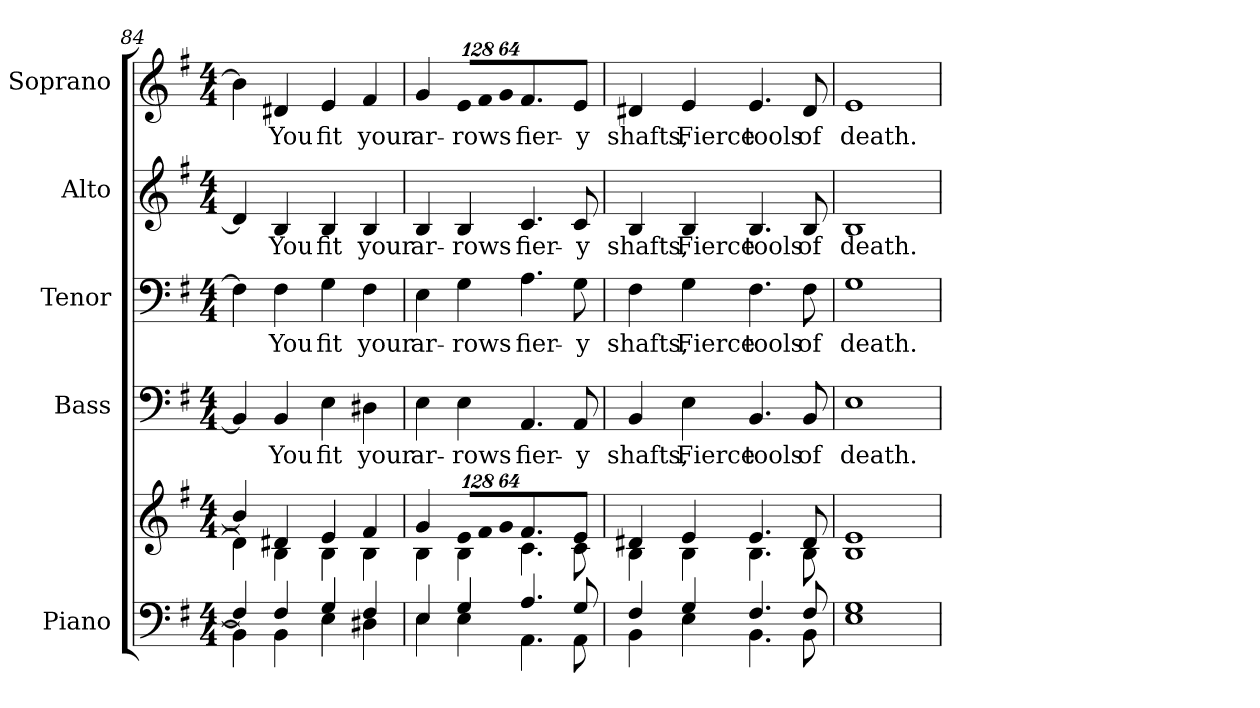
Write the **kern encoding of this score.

**kern	**kern	**kern	**text	**kern	**text	**kern	**text	**kern	**text
*part5	*part5	*part4	*part4	*part3	*part3	*part2	*part2	*part1	*part1
*staff6	*staff5	*staff4	*staff4	*staff3	*staff3	*staff2	*staff2	*staff1	*staff1
*I"Piano	*	*I"Bass	*	*I"Tenor	*	*I"Alto	*	*I"Soprano	*
*I'Pno.	*	*I'B.	*	*I'T.	*	*I'A.	*	*I'S.	*
!!LO:PB:g=z
*clefF4	*clefG2	*clefF4	*	*clefF4	*	*clefG2	*	*clefG2	*
*k[f#]	*k[f#]	*k[f#]	*	*k[f#]	*	*k[f#]	*	*k[f#]	*
*G:	*G:	*G:	*	*G:	*	*G:	*	*G:	*
*M4/4	*M4/4	*M4/4	*	*M4/4	*	*M4/4	*	*M4/4	*
=84	=84	=84	=84	=84	=84	=84	=84	=84	=84
*^	*^	*	*	*	*	*	*	*	*
4F#i/]	4BBi\]	4bi/]	4di\]	4BBi/]	.	4F#i\]	.	4di/]	.	4bi\]	.
!	!	!	!	!	!LO:LY:b:color=#000000	!	!	!	!	!	!
!	!	!	!	!	!	!	!LO:LY:b:color=#000000	!	!	!	!
!	!	!	!	!	!	!	!	!	!LO:LY:b:color=#000000	!	!
!	!	!	!	!	!	!	!	!	!	!	!LO:LY:b:color=#000000
4F#i/	4BBi\	4d#Xi/	4Bi\	4BBi/	You	4F#i\	You	4Bi/	You	4d#Xi/	You
!	!	!	!	!	!LO:LY:b:color=#000000	!	!	!	!	!	!
!	!	!	!	!	!	!	!LO:LY:b:color=#000000	!	!	!	!
!	!	!	!	!	!	!	!	!	!LO:LY:b:color=#000000	!	!
!	!	!	!	!	!	!	!	!	!	!	!LO:LY:b:color=#000000
4Gi/	4Ei\	4ei/	4Bi\	4Ei\	fit	4Gi\	fit	4Bi/	fit	4ei/	fit
!	!	!	!	!	!LO:LY:b:color=#000000	!	!	!	!	!	!
!	!	!	!	!	!	!	!LO:LY:b:color=#000000	!	!	!	!
!	!	!	!	!	!	!	!	!	!LO:LY:b:color=#000000	!	!
!	!	!	!	!	!	!	!	!	!	!	!LO:LY:b:color=#000000
4F#i/	4D#Xi\	4f#i/	4Bi\	4D#Xi\	your	4F#i\	your	4Bi/	your	4f#i/	your
=85	=85	=85	=85	=85	=85	=85	=85	=85	=85	=85	=85
!	!	!	!	!	!LO:LY:b:color=#000000	!	!	!	!	!	!
!	!	!	!	!	!	!	!LO:LY:b:color=#000000	!	!	!	!
!	!	!	!	!	!	!	!	!	!LO:LY:b:color=#000000	!	!
!	!	!	!	!	!	!	!	!	!	!	!LO:LY:b:color=#000000
4Ei/	4Ei\	4gi/	4Bi\	4Ei\	ar-	4Ei\	ar-	4Bi/	ar-	4gi/	ar-
*	*	*Xbrackettup	*	*	*	*	*	*	*	*	*
!	!	!LO:N:vis=8	!	!	!	!	!	!	!	!	!
!	!	!	!	!	!LO:LY:b:color=#000000	!	!	!	!	!	!
!	!	!	!	!	!	!	!LO:LY:b:color=#000000	!	!	!	!
!	!	!	!	!	!	!	!	!	!LO:LY:b:color=#000000	!	!
*	*	*	*	*	*	*	*	*	*	*Xbrackettup	*
!	!	!	!	!	!	!	!	!	!	!LO:N:vis=8	!
!	!	!	!	!	!	!	!	!	!	!	!LO:LY:b:color=#000000
4Gi/	4Ei\	1024%85ei/L	4Bi\	4Ei\	-rows	4Gi\	-rows	4Bi/	-rows	1024%85ei/L	-rows
!	!	!LO:N:vis=8	!	!	!	!	!	!	!	!LO:N:vis=8	!
.	.	1024%85f#i/	.	.	.	.	.	.	.	1024%85f#i/	.
!	!	!LO:N:vis=8	!	!	!	!	!	!	!	!LO:N:vis=8	!
.	.	512%43gi/J	.	.	.	.	.	.	.	512%43gi/J	.
!	!	!	!	!	!LO:LY:b:color=#000000	!	!	!	!	!	!
!	!	!	!	!	!	!	!LO:LY:b:color=#000000	!	!	!	!
!	!	!	!	!	!	!	!	!	!LO:LY:b:color=#000000	!	!
!	!	!	!	!	!	!	!	!	!	!	!LO:LY:b:color=#000000
4.Ai/	4.AAi\	4.f#i/	4.ci\	4.AAi/	fier-	4.Ai\	fier-	4.ci/	fier-	4.f#i/	fier-
!	!	!	!	!	!LO:LY:b:color=#000000	!	!	!	!	!	!
!	!	!	!	!	!	!	!LO:LY:b:color=#000000	!	!	!	!
!	!	!	!	!	!	!	!	!	!LO:LY:b:color=#000000	!	!
!	!	!	!	!	!	!	!	!	!	!	!LO:LY:b:color=#000000
8Gi/	8AAi\	8ei/	8ci\	8AAi/	-y	8Gi\	-y	8ci/	-y	8ei/	-y
!!LO:PB:g=z
=86	=86	=86	=86	=86	=86	=86	=86	=86	=86	=86	=86
!	!	!	!	!	!LO:LY:b:color=#000000	!	!	!	!	!	!
!	!	!	!	!	!	!	!LO:LY:b:color=#000000	!	!	!	!
!	!	!	!	!	!	!	!	!	!LO:LY:b:color=#000000	!	!
!	!	!	!	!	!	!	!	!	!	!	!LO:LY:b:color=#000000
4F#i/	4BBi\	4d#Xi/	4Bi\	4BBi/	shafts,	4F#i\	shafts,	4Bi/	shafts,	4d#Xi/	shafts,
!	!	!	!	!	!LO:LY:b:color=#000000	!	!	!	!	!	!
!	!	!	!	!	!	!	!LO:LY:b:color=#000000	!	!	!	!
!	!	!	!	!	!	!	!	!	!LO:LY:b:color=#000000	!	!
!	!	!	!	!	!	!	!	!	!	!	!LO:LY:b:color=#000000
4Gi/	4Ei\	4ei/	4Bi\	4Ei\	Fierce	4Gi\	Fierce	4Bi/	Fierce	4ei/	Fierce
!	!	!	!	!	!LO:LY:b:color=#000000	!	!	!	!	!	!
!	!	!	!	!	!	!	!LO:LY:b:color=#000000	!	!	!	!
!	!	!	!	!	!	!	!	!	!LO:LY:b:color=#000000	!	!
!	!	!	!	!	!	!	!	!	!	!	!LO:LY:b:color=#000000
4.F#i/	4.BBi\	4.ei/	4.Bi\	4.BBi/	tools	4.F#i\	tools	4.Bi/	tools	4.ei/	tools
!	!	!	!	!	!LO:LY:b:color=#000000	!	!	!	!	!	!
!	!	!	!	!	!	!	!LO:LY:b:color=#000000	!	!	!	!
!	!	!	!	!	!	!	!	!	!LO:LY:b:color=#000000	!	!
!	!	!	!	!	!	!	!	!	!	!	!LO:LY:b:color=#000000
8F#i/	8BBi\	8d#i/	8Bi\	8BBi/	of	8F#i\	of	8Bi/	of	8d#i/	of
=87	=87	=87	=87	=87	=87	=87	=87	=87	=87	=87	=87
!	!	!	!	!	!LO:LY:b:color=#000000	!	!	!	!	!	!
!	!	!	!	!	!	!	!LO:LY:b:color=#000000	!	!	!	!
!	!	!	!	!	!	!	!	!	!LO:LY:b:color=#000000	!	!
!	!	!	!	!	!	!	!	!	!	!	!LO:LY:b:color=#000000
1Gi	1Ei	1ei	1Bi	1Ei	death.	1Gi	death.	1Bi	death.	1ei	death.
*v	*v	*	*	*	*	*	*	*	*	*	*
*	*v	*v	*	*	*	*	*	*	*	*
=	=	=	=	=	=	=	=	=	=
*-	*-	*-	*-	*-	*-	*-	*-	*-	*-
